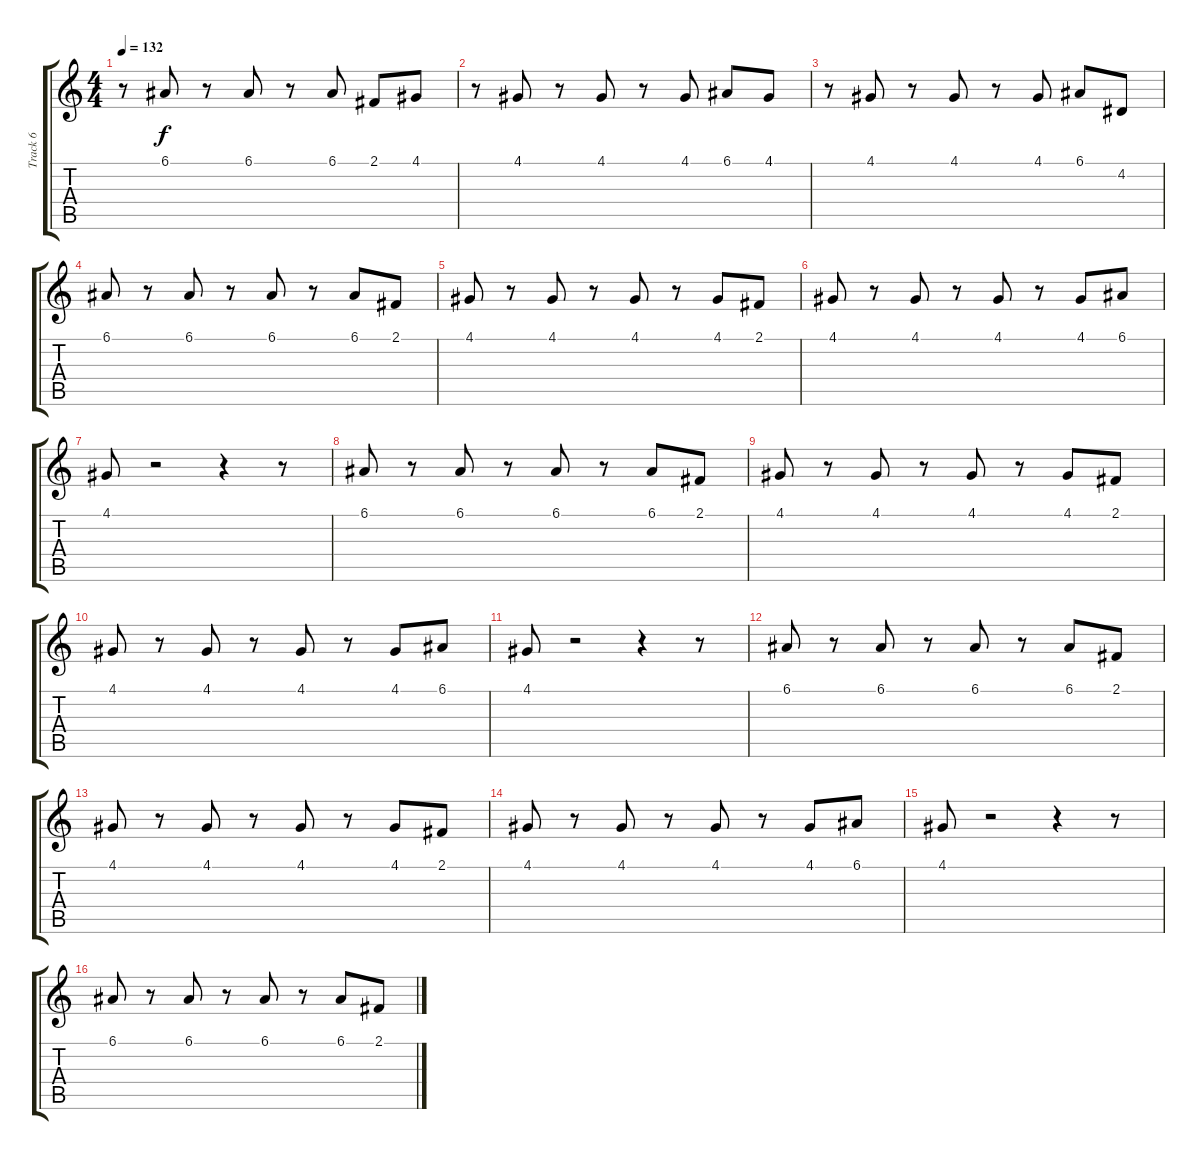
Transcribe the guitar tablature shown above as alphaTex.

\track ("Track 6" "Track 6") {instrument lead1square}
\staff {score tabs}
\tuning (E4 B3 G3 D3 A2 E2) {hide}
\ts (4 4)
\tempo 132
\clef g2
\ks c
r.8{dy f} 6.1.8 r.8 6.1.8 r.8 6.1.8 2.1.8 4.1.8 |
r.8 4.1.8 r.8 4.1.8 r.8 4.1.8 6.1.8 4.1.8 |
r.8 4.1.8 r.8 4.1.8 r.8 4.1.8 6.1.8 4.2.8 |
6.1.8{instrument lead6voice} r.8 6.1.8 r.8 6.1.8 r.8 6.1.8 2.1.8 |
4.1.8 r.8 4.1.8 r.8 4.1.8 r.8 4.1.8 2.1.8 |
4.1.8 r.8 4.1.8 r.8 4.1.8 r.8 4.1.8 6.1.8 |
4.1.8 r.2 r.4 r.8 |
6.1.8 r.8 6.1.8 r.8 6.1.8 r.8 6.1.8 2.1.8 |
4.1.8 r.8 4.1.8 r.8 4.1.8 r.8 4.1.8 2.1.8 |
4.1.8 r.8 4.1.8 r.8 4.1.8 r.8 4.1.8 6.1.8 |
4.1.8 r.2 r.4 r.8 |
6.1.8 r.8 6.1.8 r.8 6.1.8 r.8 6.1.8 2.1.8 |
4.1.8 r.8 4.1.8 r.8 4.1.8 r.8 4.1.8 2.1.8 |
4.1.8 r.8 4.1.8 r.8 4.1.8 r.8 4.1.8 6.1.8 |
4.1.8 r.2 r.4 r.8 |
6.1.8 r.8 6.1.8 r.8 6.1.8 r.8 6.1.8 2.1.8
